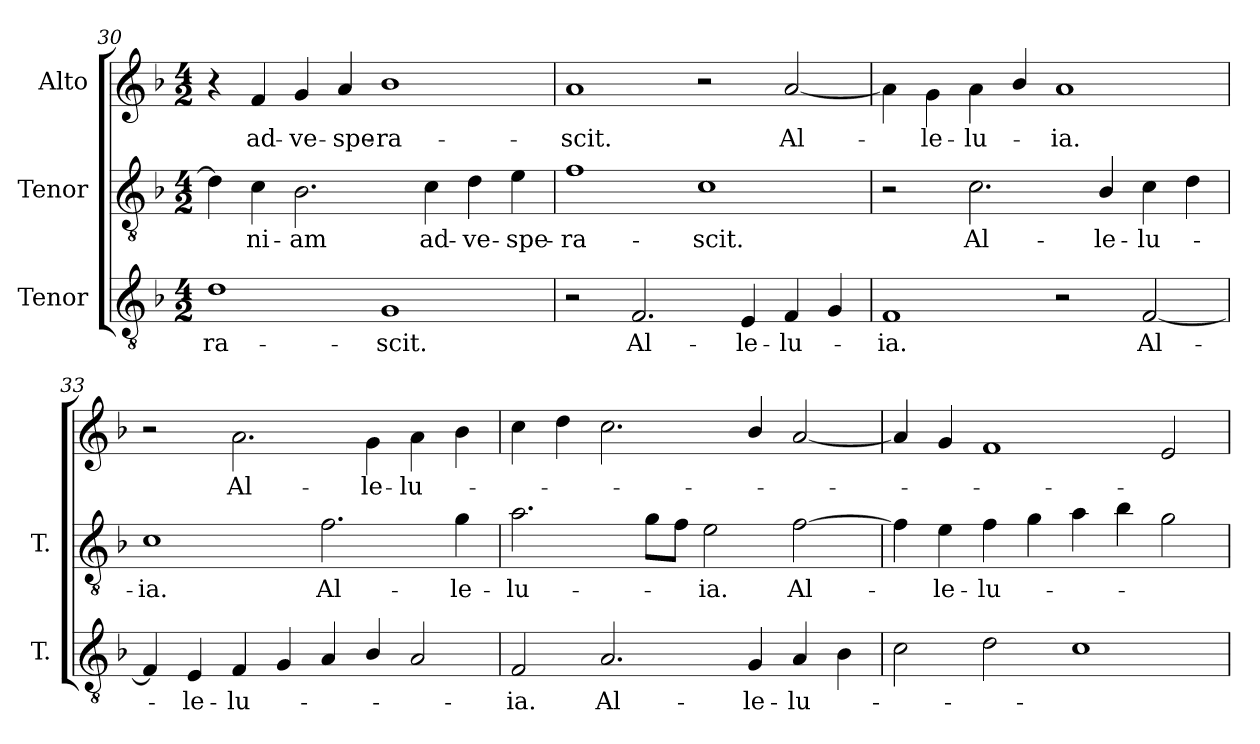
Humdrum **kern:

**kern	**text	**kern	**text	**kern	**text
*part3	*part3	*part2	*part2	*part1	*part1
*staff3	*staff3	*staff2	*staff2	*staff1	*staff1
*I"Tenor	*	*I"Tenor	*	*I"Alto	*
*I'T.	*	*I'T.	*	*	*
*clefGv2	*	*clefGv2	*	*clefG2	*
*ITrd7c12	*	*ITrd7c12	*	*	*
*k[b-]	*	*k[b-]	*	*k[b-]	*
*F:	*	*F:	*	*F:	*
*M4/2	*	*M4/2	*	*M4/2	*
=30	=30	=30	=30	=30	=30
!	!LO:LY:b:color=#000000	!	!	!	!
1Di	-ra-	4Di\]	.	4r	.
!	!	!	!LO:LY:b:color=#000000	!	!
!	!	!	!	!	!LO:LY:b:color=#000000
.	.	4Ci\	-ni-	4fi/	ad-
!	!	!	!LO:LY:b:color=#000000	!	!
!	!	!	!	!	!LO:LY:b:color=#000000
.	.	2.BB-i\	-am	4gi/	-ve-
!	!	!	!	!	!LO:LY:b:color=#000000
.	.	.	.	4ai/	-spe-
!	!LO:LY:b:color=#000000	!	!	!	!
!	!	!	!	!	!LO:LY:b:color=#000000
1GGi	-scit.	.	.	1b-i	-ra-
!	!	!	!LO:LY:b:color=#000000	!	!
.	.	4Ci\	ad-	.	.
!	!	!	!LO:LY:b:color=#000000	!	!
.	.	4Di\	-ve-	.	.
!	!	!	!LO:LY:b:color=#000000	!	!
.	.	4Ei\	-spe-	.	.
=31	=31	=31	=31	=31	=31
!	!	!	!LO:LY:b:color=#000000	!	!
!	!	!	!	!	!LO:LY:b:color=#000000
2r	.	1Fi	-ra-	1ai	-scit.
!	!LO:LY:b:color=#000000	!	!	!	!
2.FFi/	Al-	.	.	.	.
!	!	!	!LO:LY:b:color=#000000	!	!
.	.	1Ci	-scit.	2r	.
!	!LO:LY:b:color=#000000	!	!	!	!
4EEi/	-le-	.	.	.	.
!	!LO:LY:b:color=#000000	!	!	!	!
!	!	!	!	!	!LO:LY:b:color=#000000
4FFi/	-lu-	.	.	[2ai/	Al-
4GGi/	.	.	.	.	.
!!LO:LB:g=z
=32	=32	=32	=32	=32	=32
!	!LO:LY:b:color=#000000	!	!	!	!
1FFi	-ia.	2r	.	4ai\]	.
!	!	!	!	!	!LO:LY:b:color=#000000
.	.	.	.	4gi\	-le-
!	!	!	!LO:LY:b:color=#000000	!	!
!	!	!	!	!	!LO:LY:b:color=#000000
.	.	2.Ci\	Al-	4ai\	-lu-
.	.	.	.	4b-i/	.
!	!	!	!	!	!LO:LY:b:color=#000000
2r	.	.	.	1ai	-ia.
!	!	!	!LO:LY:b:color=#000000	!	!
.	.	4BB-i/	-le-	.	.
!	!LO:LY:b:color=#000000	!	!	!	!
!	!	!	!LO:LY:b:color=#000000	!	!
[2FFi/	Al-	4Ci\	-lu-	.	.
.	.	4Di\	.	.	.
=33	=33	=33	=33	=33	=33
!	!	!	!LO:LY:b:color=#000000	!	!
4FFi/]	.	1Ci	-ia.	2r	.
!	!LO:LY:b:color=#000000	!	!	!	!
4EEi/	-le-	.	.	.	.
!	!LO:LY:b:color=#000000	!	!	!	!
!	!	!	!	!	!LO:LY:b:color=#000000
4FFi/	-lu-	.	.	2.ai\	Al-
4GGi/	.	.	.	.	.
!	!	!	!LO:LY:b:color=#000000	!	!
4AAi/	.	2.Fi\	Al-	.	.
!	!	!	!	!	!LO:LY:b:color=#000000
4BB-i/	.	.	.	4gi\	-le-
!	!	!	!	!	!LO:LY:b:color=#000000
2AAi/	.	.	.	4ai\	-lu-
!	!	!	!LO:LY:b:color=#000000	!	!
.	.	4Gi\	-le-	4b-i\	.
=34	=34	=34	=34	=34	=34
!	!LO:LY:b:color=#000000	!	!	!	!
!	!	!	!LO:LY:b:color=#000000	!	!
2FFi/	-ia.	2.Ai\	-lu-	4cci\	.
.	.	.	.	4ddi\	.
!	!LO:LY:b:color=#000000	!	!	!	!
2.AAi/	Al-	.	.	2.cci\	.
.	.	8Gi\L	.	.	.
.	.	8Fi\J	.	.	.
!	!	!	!LO:LY:b:color=#000000	!	!
.	.	2Ei\	-ia.	.	.
!	!LO:LY:b:color=#000000	!	!	!	!
4GGi/	-le-	.	.	4b-i/	.
!	!LO:LY:b:color=#000000	!	!	!	!
!	!	!	!LO:LY:b:color=#000000	!	!
4AAi/	-lu-	[2Fi\	Al-	[2ai/	.
4BB-i\	.	.	.	.	.
=35	=35	=35	=35	=35	=35
2Ci\	.	4Fi\]	.	4ai/]	.
!	!	!	!LO:LY:b:color=#000000	!	!
.	.	4Ei\	-le-	4gi/	.
!	!	!	!LO:LY:b:color=#000000	!	!
2Di\	.	4Fi\	-lu-	1fi	.
.	.	4Gi\	.	.	.
1Ci	.	4Ai\	.	.	.
.	.	4B-i\	.	.	.
.	.	2Gi\	.	2ei/	.
=	=	=	=	=	=
*-	*-	*-	*-	*-	*-
